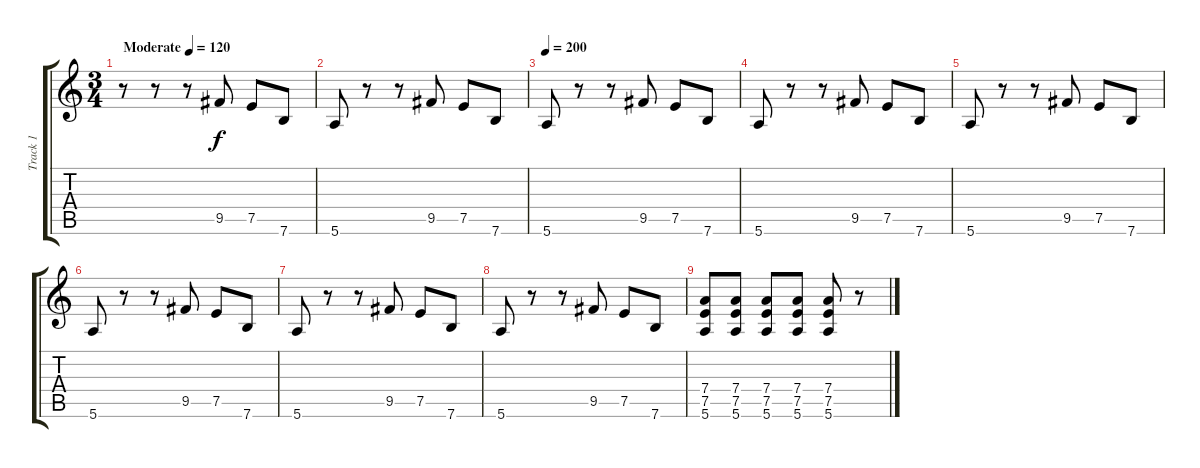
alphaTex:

\track ("Track 1" "Track 1") {instrument acousticguitarsteel}
\staff {score tabs}
\tuning (E4 B3 G3 D3 A2 E2) {hide}
\ts (3 4)
\tempo (120 "Moderate")
\clef g2
\ks c
r.8{dy f instrument acousticguitarsteel} r.8 r.8 9.5.8 7.5.8 7.6.8 |
5.6.8 r.8 r.8 9.5.8 7.5.8 7.6.8 |
\tempo 200
5.6.8 r.8 r.8 9.5.8 7.5.8 7.6.8 |
5.6.8 r.8 r.8 9.5.8 7.5.8 7.6.8 |
5.6.8 r.8 r.8 9.5.8 7.5.8 7.6.8 |
5.6.8 r.8 r.8 9.5.8 7.5.8 7.6.8 |
5.6.8 r.8 r.8 9.5.8 7.5.8 7.6.8 |
5.6.8 r.8 r.8 9.5.8 7.5.8 7.6.8 |
(7.4 7.5 5.6).8 (7.4 7.5 5.6).8 (7.4 7.5 5.6).8 (7.4 7.5 5.6).8 (7.4 7.5 5.6).8 r.8
